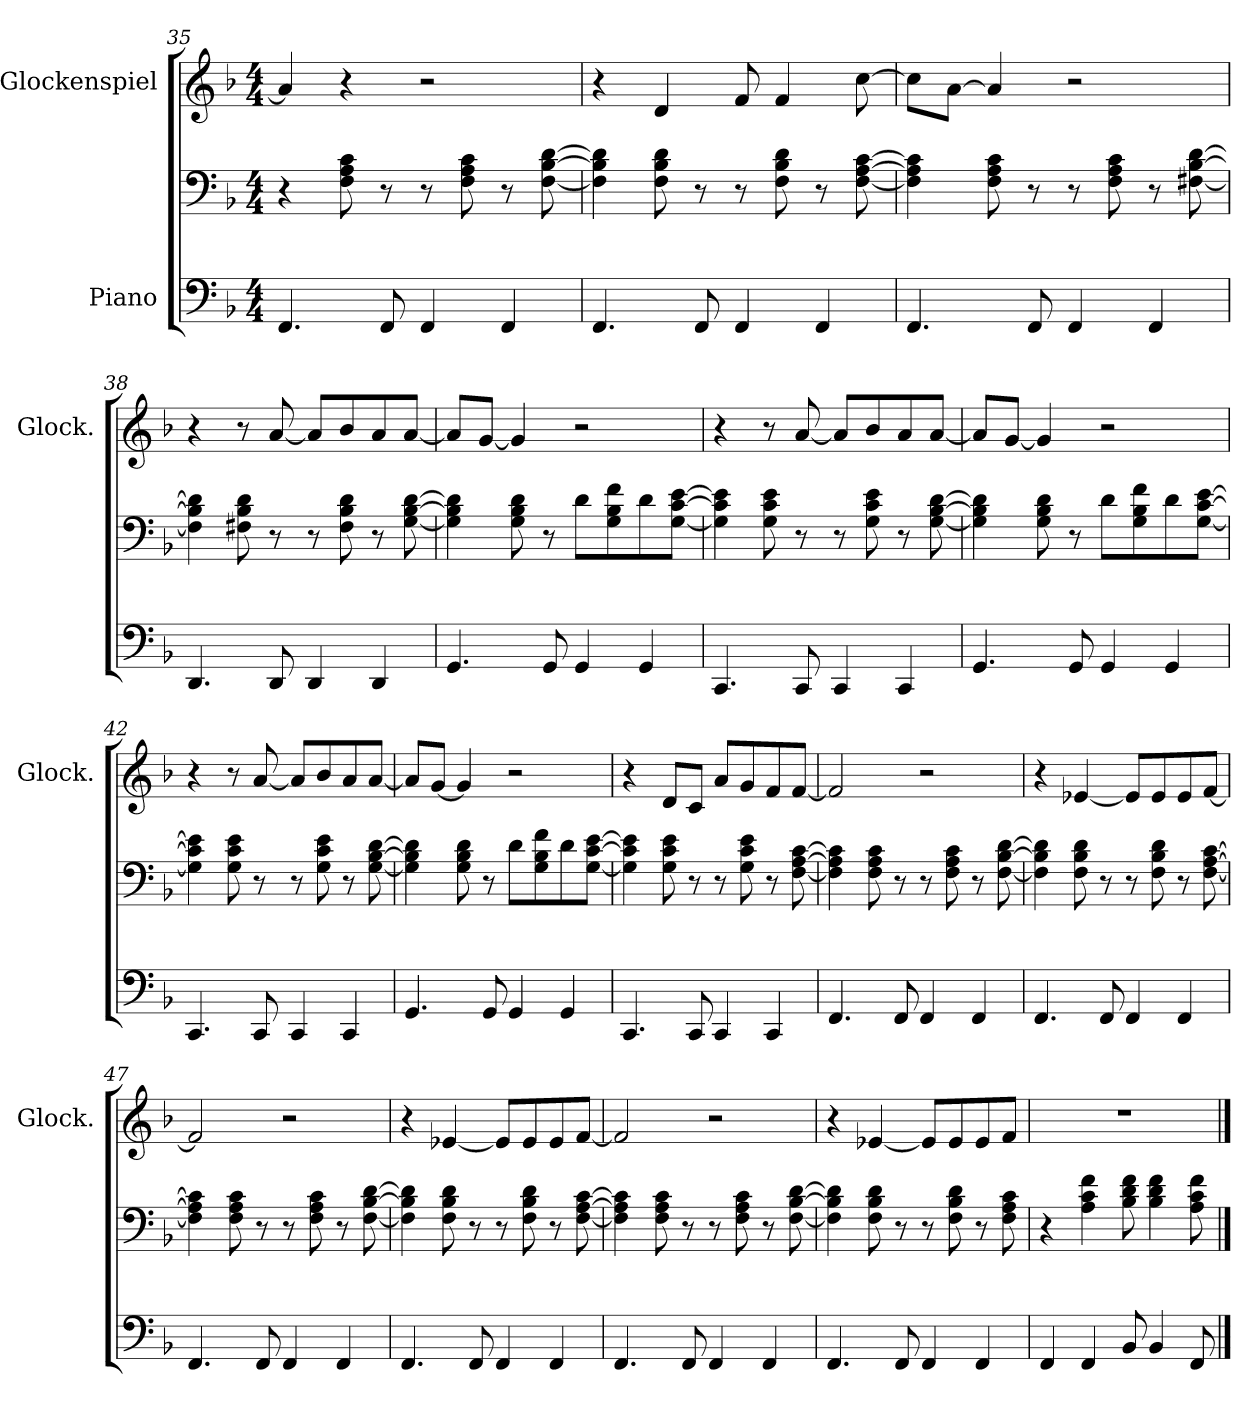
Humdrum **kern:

**kern	**kern	**kern
*part2	*part2	*part1
*staff3	*staff2	*staff1
*I"Piano	*	*I"Glockenspiel
*	*	*I'Glock.
*clefF4	*clefF4	*clefG2
*	*	*ITrd-14c-24
*k[b-]	*k[b-]	*k[b-]
*M4/4	*M4/4	*M4/4
=35	=35	=35
4.FF/	4r	4aaa/]
.	8F\ 8A\ 8c\	4r
8FF/	8r	.
4FF/	8r	2r
.	8F\ 8A\ 8c\	.
4FF/	8r	.
.	[8F\ [8B-\ [8d\	.
=36	=36	=36
4.FF/	4F\] 4B-\] 4d\]	4r
.	8F\ 8B-\ 8d\	4ddd/
8FF/	8r	.
4FF/	8r	8fff/
.	8F\ 8B-\ 8d\	4fff/
4FF/	8r	.
.	[8F\ [8A\ [8c\	[8cccc\
!!LO:LB:g=z
=37	=37	=37
4.FF/	4F\] 4A\] 4c\]	8cccc\L]
.	.	[8aaa\J
.	8F\ 8A\ 8c\	4aaa/]
8FF/	8r	.
4FF/	8r	2r
.	8F\ 8A\ 8c\	.
4FF/	8r	.
.	[8F#X\ [8B-\ [8d\	.
=38	=38	=38
4.DD/	4F#\] 4B-\] 4d\]	4r
.	8F#X\ 8B-\ 8d\	8r
8DD/	8r	[8aaa/
4DD/	8r	8aaa/L]
.	8F#\ 8B-\ 8d\	8bbb-/
4DD/	8r	8aaa/
.	[8G\ [8B-\ [8d\	[8aaa/J
=39	=39	=39
4.GG/	4G\] 4B-\] 4d\]	8aaa/L]
.	.	[8ggg/J
.	8G\ 8B-\ 8d\	4ggg/]
8GG/	8r	.
4GG/	8d\L	2r
.	8G\ 8B-\ 8f\	.
4GG/	8d\	.
.	[8G\ [8c\ [8e\J	.
=40	=40	=40
4.CC/	4G\] 4c\] 4e\]	4r
.	8G\ 8c\ 8e\	8r
8CC/	8r	[8aaa/
4CC/	8r	8aaa/L]
.	8G\ 8c\ 8e\	8bbb-/
4CC/	8r	8aaa/
.	[8G\ [8B-\ [8d\	[8aaa/J
=41	=41	=41
4.GG/	4G\] 4B-\] 4d\]	8aaa/L]
.	.	[8ggg/J
.	8G\ 8B-\ 8d\	4ggg/]
8GG/	8r	.
4GG/	8d\L	2r
.	8G\ 8B-\ 8f\	.
4GG/	8d\	.
.	[8G\ [8c\ [8e\J	.
!!LO:PB:g=z
=42	=42	=42
4.CC/	4G\] 4c\] 4e\]	4r
.	8G\ 8c\ 8e\	8r
8CC/	8r	[8aaa/
4CC/	8r	8aaa/L]
.	8G\ 8c\ 8e\	8bbb-/
4CC/	8r	8aaa/
.	[8G\ [8B-\ [8d\	[8aaa/J
=43	=43	=43
4.GG/	4G\] 4B-\] 4d\]	8aaa/L]
.	.	[8ggg/J
.	8G\ 8B-\ 8d\	4ggg/]
8GG/	8r	.
4GG/	8d\L	2r
.	8G\ 8B-\ 8f\	.
4GG/	8d\	.
.	[8G\ [8c\ [8e\J	.
=44	=44	=44
4.CC/	4G\] 4c\] 4e\]	4r
.	8G\ 8c\ 8e\	8ddd/L
8CC/	8r	8ccc/J
4CC/	8r	8aaa/L
.	8G\ 8c\ 8e\	8ggg/
4CC/	8r	8fff/
.	[8F\ [8A\ [8c\	[8fff/J
=45	=45	=45
4.FF/	4F\] 4A\] 4c\]	2fff/]
.	8F\ 8A\ 8c\	.
8FF/	8r	.
4FF/	8r	2r
.	8F\ 8A\ 8c\	.
4FF/	8r	.
.	[8F\ [8B-\ [8d\	.
=46	=46	=46
4.FF/	4F\] 4B-\] 4d\]	4r
.	8F\ 8B-\ 8d\	[4eee-X/
8FF/	8r	.
4FF/	8r	8eee-/L]
.	8F\ 8B-\ 8d\	8eee-/
4FF/	8r	8eee-/
.	[8F\ [8A\ [8c\	[8fff/J
!!LO:LB:g=z
=47	=47	=47
4.FF/	4F\] 4A\] 4c\]	2fff/]
.	8F\ 8A\ 8c\	.
8FF/	8r	.
4FF/	8r	2r
.	8F\ 8A\ 8c\	.
4FF/	8r	.
.	[8F\ [8B-\ [8d\	.
=48	=48	=48
4.FF/	4F\] 4B-\] 4d\]	4r
.	8F\ 8B-\ 8d\	[4eee-X/
8FF/	8r	.
4FF/	8r	8eee-/L]
.	8F\ 8B-\ 8d\	8eee-/
4FF/	8r	8eee-/
.	[8F\ [8A\ [8c\	[8fff/J
=49	=49	=49
4.FF/	4F\] 4A\] 4c\]	2fff/]
.	8F\ 8A\ 8c\	.
8FF/	8r	.
4FF/	8r	2r
.	8F\ 8A\ 8c\	.
4FF/	8r	.
.	[8F\ [8B-\ [8d\	.
=50	=50	=50
4.FF/	4F\] 4B-\] 4d\]	4r
.	8F\ 8B-\ 8d\	[4eee-X/
8FF/	8r	.
4FF/	8r	8eee-/L]
.	8F\ 8B-\ 8d\	8eee-/
4FF/	8r	8eee-/
.	8F\ 8A\ 8c\	8fff/J
=51	=51	=51
4FF/	4r	1r
4FF/	4A\ 4c\ 4f\	.
8BB-/	8B-\ 8d\ 8f\	.
4BB-/	4B-\ 4d\ 4f\	.
8FF/	8A\ 8c\ 8f\	.
==	==	==
*-	*-	*-
